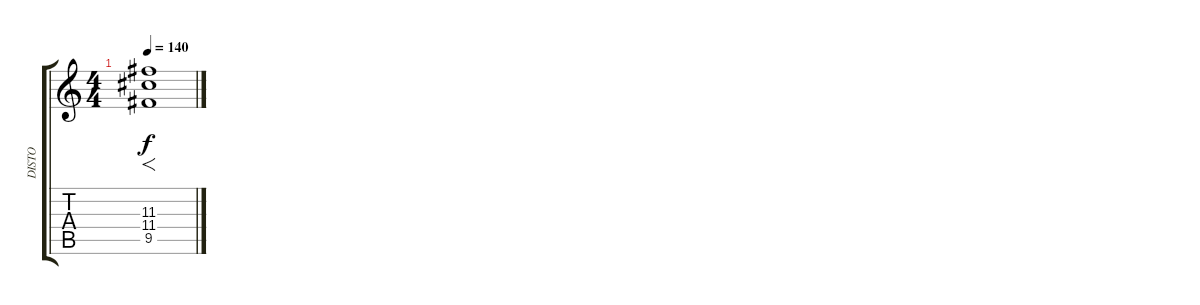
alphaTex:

\track ("DISTO" "DISTO") {instrument overdrivenguitar}
\staff {score tabs}
\tuning (E4 B3 G3 D3 A2 E2) {hide}
\ts (4 4)
\tempo 140
\clef g2
\ks c
(11.3 11.4 9.5).1{f dy f}
